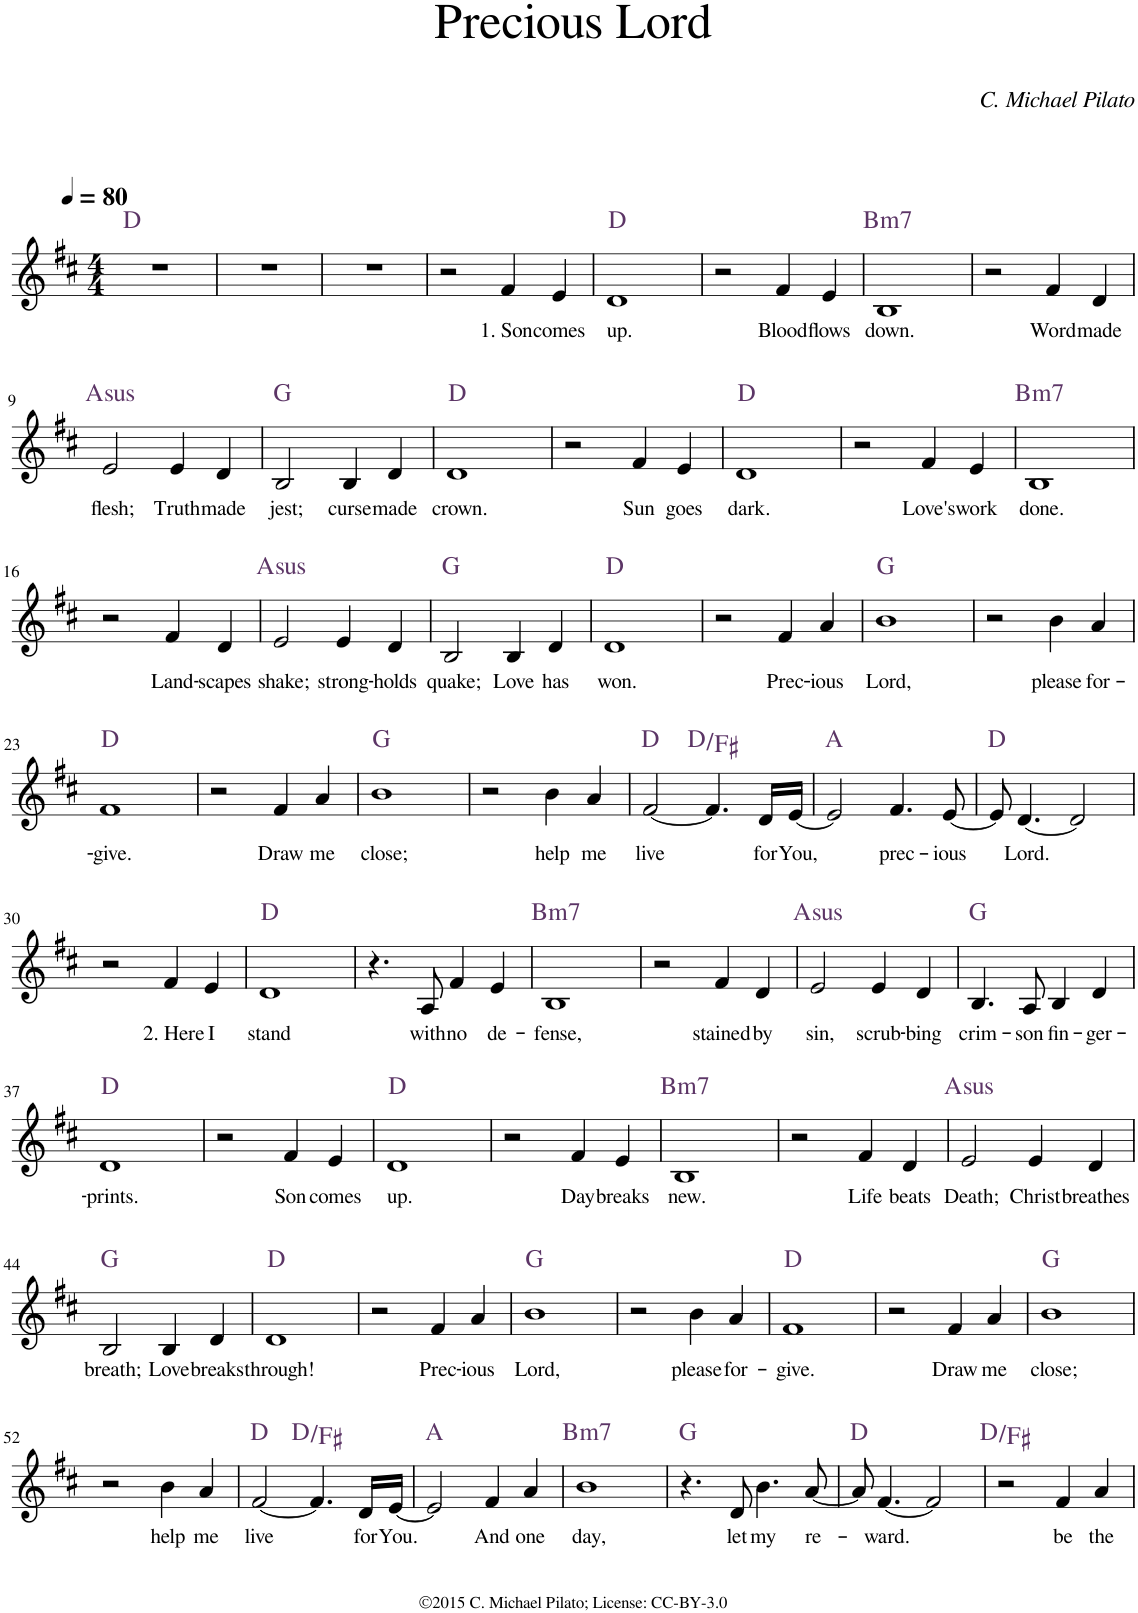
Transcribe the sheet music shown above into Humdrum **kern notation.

**kern	**text	**harte
*part1	*part1	*part1
*staff1	*staff1	*
*I"Piano	*	*
*I'Pno.	*	*
*clefG2	*	*
*k[f#c#]	*	*
*M4/4	*	*
*MM80	*	*
=1	=1	=1
1r	.	D:maj
=2	=2	=2
1r	.	.
=3	=3	=3
1r	.	.
=4	=4	=4
2r	.	.
!	!LO:LY:b	!
4f#/	1. Son	.
!	!LO:LY:b	!
4e/	comes	.
=5	=5	=5
!	!LO:LY:b	!
1d	up.	D:maj
=6	=6	=6
2r	.	.
!	!LO:LY:b	!
4f#/	Blood	.
!	!LO:LY:b	!
4e/	flows	.
=7	=7	=7
!	!LO:LY:b	!LO:H:kt=m7
1B	down.	B:min7
=8	=8	=8
2r	.	.
!	!LO:LY:b	!
4f#/	Word	.
!	!LO:LY:b	!
4d/	made	.
!!LO:LB:g=z
=9	=9	=9
!	!LO:LY:b	!LO:H:kt=sus
2e/	flesh;	A:sus4
!	!LO:LY:b	!
4e/	Truth	.
!	!LO:LY:b	!
4d/	made	.
=10	=10	=10
!	!LO:LY:b	!
2B/	jest;	G:maj
!	!LO:LY:b	!
4B/	curse	.
!	!LO:LY:b	!
4d/	made	.
=11	=11	=11
!	!LO:LY:b	!
1d	crown.	D:maj
=12	=12	=12
2r	.	.
!	!LO:LY:b	!
4f#/	Sun	.
!	!LO:LY:b	!
4e/	goes	.
=13	=13	=13
!	!LO:LY:b	!
1d	dark.	D:maj
=14	=14	=14
2r	.	.
!	!LO:LY:b	!
4f#/	Love's	.
!	!LO:LY:b	!
4e/	work	.
=15	=15	=15
!	!LO:LY:b	!LO:H:kt=m7
1B	done.	B:min7
!!LO:LB:g=z
=16	=16	=16
2r	.	.
!	!LO:LY:b	!
4f#/	Land-	.
!	!LO:LY:b	!
4d/	-scapes	.
=17	=17	=17
!	!LO:LY:b	!LO:H:kt=sus
2e/	shake;	A:sus4
!	!LO:LY:b	!
4e/	strong-	.
!	!LO:LY:b	!
4d/	-holds	.
=18	=18	=18
!	!LO:LY:b	!
2B/	quake;	G:maj
!	!LO:LY:b	!
4B/	Love	.
!	!LO:LY:b	!
4d/	has	.
=19	=19	=19
!	!LO:LY:b	!
1d	won.	D:maj
=20	=20	=20
2r	.	.
!	!LO:LY:b	!
4f#/	Prec-	.
!	!LO:LY:b	!
4a/	-ious	.
=21	=21	=21
!	!LO:LY:b	!
1b	Lord,	G:maj
=22	=22	=22
2r	.	.
!	!LO:LY:b	!
4b\	please	.
!	!LO:LY:b	!
4a/	for-	.
!!LO:LB:g=z
=23	=23	=23
!	!LO:LY:b	!
1f#	-give.	D:maj
=24	=24	=24
2r	.	.
!	!LO:LY:b	!
4f#/	Draw	.
!	!LO:LY:b	!
4a/	me	.
=25	=25	=25
!	!LO:LY:b	!
1b	close;	G:maj
=26	=26	=26
2r	.	.
!	!LO:LY:b	!
4b\	help	.
!	!LO:LY:b	!
4a/	me	.
=27	=27	=27
!	!LO:LY:b	!
[2f#/	live	D:maj
4.f#/]	.	D:maj/3
!	!LO:LY:b	!
16d/LL	for	.
!	!LO:LY:b	!
[16e/JJ	You,	.
=28	=28	=28
2e/]	.	A:maj
!	!LO:LY:b	!
4.f#/	prec-	.
!	!LO:LY:b	!
[8e/	-ious	.
=29	=29	=29
8e/]	.	D:maj
!	!LO:LY:b	!
[4.d/	Lord.	.
2d/]	.	.
!!LO:LB:g=z
=30	=30	=30
2r	.	.
!	!LO:LY:b	!
4f#/	2. Here	.
!	!LO:LY:b	!
4e/	I	.
=31	=31	=31
!	!LO:LY:b	!
1d	stand	D:maj
=32	=32	=32
4.r	.	.
!	!LO:LY:b	!
8A/	with	.
!	!LO:LY:b	!
4f#/	no	.
!	!LO:LY:b	!
4e/	de-	.
=33	=33	=33
!	!LO:LY:b	!LO:H:kt=m7
1B	-fense,	B:min7
=34	=34	=34
2r	.	.
!	!LO:LY:b	!
4f#/	stained	.
!	!LO:LY:b	!
4d/	by	.
=35	=35	=35
!	!LO:LY:b	!LO:H:kt=sus
2e/	sin,	A:sus4
!	!LO:LY:b	!
4e/	scrub-	.
!	!LO:LY:b	!
4d/	-bing	.
=36	=36	=36
!	!LO:LY:b	!
4.B/	crim-	G:maj
!	!LO:LY:b	!
8A/	-son	.
!	!LO:LY:b	!
4B/	fin-	.
!	!LO:LY:b	!
4d/	-ger-	.
!!LO:LB:g=z
=37	=37	=37
!	!LO:LY:b	!
1d	-prints.	D:maj
=38	=38	=38
2r	.	.
!	!LO:LY:b	!
4f#/	Son	.
!	!LO:LY:b	!
4e/	comes	.
=39	=39	=39
!	!LO:LY:b	!
1d	up.	D:maj
=40	=40	=40
2r	.	.
!	!LO:LY:b	!
4f#/	Day	.
!	!LO:LY:b	!
4e/	breaks	.
=41	=41	=41
!	!LO:LY:b	!LO:H:kt=m7
1B	new.	B:min7
=42	=42	=42
2r	.	.
!	!LO:LY:b	!
4f#/	Life	.
!	!LO:LY:b	!
4d/	beats	.
=43	=43	=43
!	!LO:LY:b	!LO:H:kt=sus
2e/	Death;	A:sus4
!	!LO:LY:b	!
4e/	Christ	.
!	!LO:LY:b	!
4d/	breathes	.
!!LO:LB:g=z
=44	=44	=44
!	!LO:LY:b	!
2B/	breath;	G:maj
!	!LO:LY:b	!
4B/	Love	.
!	!LO:LY:b	!
4d/	breaks	.
=45	=45	=45
!	!LO:LY:b	!
1d	through!	D:maj
=46	=46	=46
2r	.	.
!	!LO:LY:b	!
4f#/	Prec-	.
!	!LO:LY:b	!
4a/	-ious	.
=47	=47	=47
!	!LO:LY:b	!
1b	Lord,	G:maj
=48	=48	=48
2r	.	.
!	!LO:LY:b	!
4b\	please	.
!	!LO:LY:b	!
4a/	for-	.
=49	=49	=49
!	!LO:LY:b	!
1f#	-give.	D:maj
=50	=50	=50
2r	.	.
!	!LO:LY:b	!
4f#/	Draw	.
!	!LO:LY:b	!
4a/	me	.
=51	=51	=51
!	!LO:LY:b	!
1b	close;	G:maj
!!LO:LB:g=z
=52	=52	=52
2r	.	.
!	!LO:LY:b	!
4b\	help	.
!	!LO:LY:b	!
4a/	me	.
=53	=53	=53
!	!LO:LY:b	!
[2f#/	live	D:maj
4.f#/]	.	D:maj/3
!	!LO:LY:b	!
16d/LL	for	.
!	!LO:LY:b	!
[16e/JJ	You.	.
=54	=54	=54
2e/]	.	A:maj
!	!LO:LY:b	!
4f#/	And	.
!	!LO:LY:b	!
4a/	one	.
=55	=55	=55
!	!LO:LY:b	!LO:H:kt=m7
1b	day,	B:min7
=56	=56	=56
4.r	.	G:maj
!	!LO:LY:b	!
8d/	let	.
!	!LO:LY:b	!
4.b\	my	.
!	!LO:LY:b	!
[8a/	re-	.
=57	=57	=57
8a/]	.	D:maj
!	!LO:LY:b	!
[4.f#/	-ward.	.
2f#/]	.	.
=58	=58	=58
2r	.	D:maj/3
!	!LO:LY:b	!
4f#/	be	.
!	!LO:LY:b	!
4a/	the	.
=	=	=
*-	*-	*-
